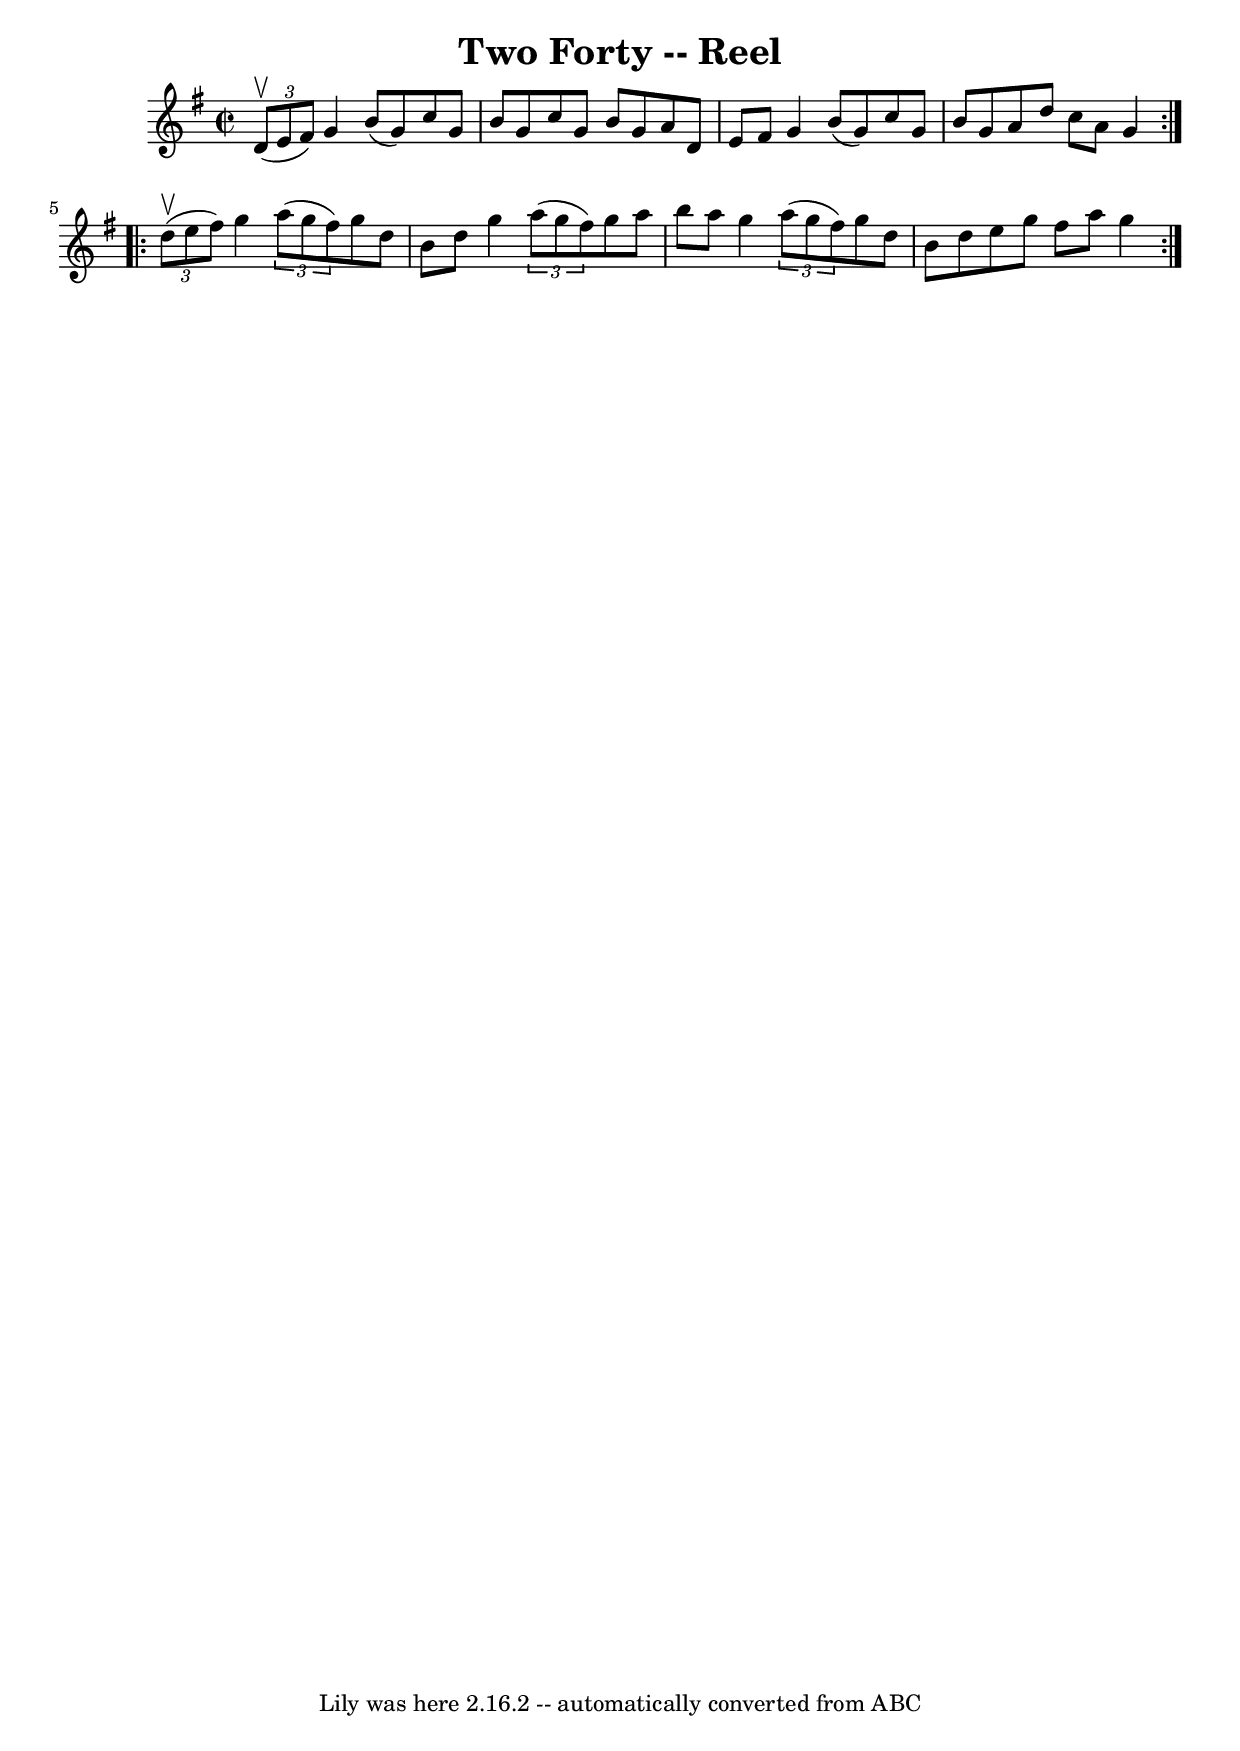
\version "2.7.40"
\include "Mammoth.ily"
\header {
	%% book = "Ryan's Mammoth Collection"
	crossRefNumber = "1"
	footnotes = "\\\\148"
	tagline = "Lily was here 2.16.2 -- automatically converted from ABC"
	title = "Two Forty -- Reel"
}
voicedefault =  {


\repeat volta 2 {
\override Staff.TimeSignature #'style = #'C
 \time 2/2 
\key g \major   \times 2/3 { d'8^\upbow(e'8 fis'8) } 
|
 g'4 b'8 (g'8) c''8 g'8 b'8 g'8    |
   
c''8 g'8 b'8 g'8 a'8 d'8 e'8 fis'8    |
 g'4    
b'8 (g'8) c''8 g'8 b'8 g'8    |
 a'8 d''8 c''8   
 a'8 g'4    } \repeat volta 2 {     \times 2/3 { d''8^\upbow(e''8    
fis''8) } |
 g''4    \times 2/3 { a''8 (g''8 fis''8) }   
g''8 d''8 b'8 d''8    |
 g''4    \times 2/3 { a''8 (g''8  
 fis''8) } g''8 a''8 b''8 a''8    |
 g''4    
\times 2/3 { a''8 (g''8 fis''8) } g''8 d''8 b'8 d''8    
|
 e''8 g''8 fis''8 a''8 g''4    }   
}

\score{
    <<

	\context Staff="default"
	{
	    \voicedefault 
	}

    >>
	\layout {
	}
	\midi {}
}
